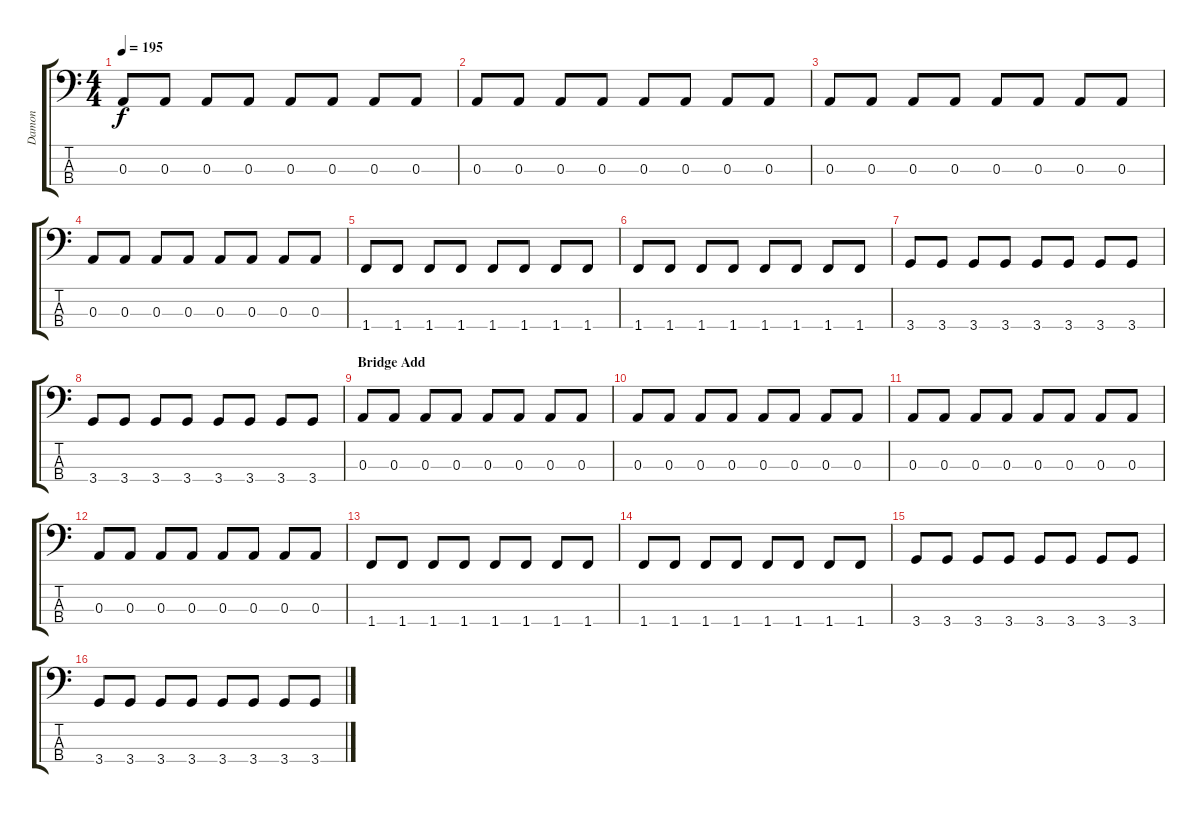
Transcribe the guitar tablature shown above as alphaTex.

\track ("Damon" "Damon") {instrument acousticbass}
\staff {score tabs}
\tuning (G2 D2 A1 E1) {hide}
\ts (4 4)
\tempo 195
\clef f4
\ks c
0.3.8{dy f} 0.3.8 0.3.8 0.3.8 0.3.8 0.3.8 0.3.8 0.3.8 |
0.3.8 0.3.8 0.3.8 0.3.8 0.3.8 0.3.8 0.3.8 0.3.8 |
0.3.8 0.3.8 0.3.8 0.3.8 0.3.8 0.3.8 0.3.8 0.3.8 |
0.3.8 0.3.8 0.3.8 0.3.8 0.3.8 0.3.8 0.3.8 0.3.8 |
1.4.8 1.4.8 1.4.8 1.4.8 1.4.8 1.4.8 1.4.8 1.4.8 |
1.4.8 1.4.8 1.4.8 1.4.8 1.4.8 1.4.8 1.4.8 1.4.8 |
3.4.8 3.4.8 3.4.8 3.4.8 3.4.8 3.4.8 3.4.8 3.4.8 |
3.4.8 3.4.8 3.4.8 3.4.8 3.4.8 3.4.8 3.4.8 3.4.8 |
\section ("" "Bridge Add")
0.3.8 0.3.8 0.3.8 0.3.8 0.3.8 0.3.8 0.3.8 0.3.8 |
0.3.8 0.3.8 0.3.8 0.3.8 0.3.8 0.3.8 0.3.8 0.3.8 |
0.3.8 0.3.8 0.3.8 0.3.8 0.3.8 0.3.8 0.3.8 0.3.8 |
0.3.8 0.3.8 0.3.8 0.3.8 0.3.8 0.3.8 0.3.8 0.3.8 |
1.4.8 1.4.8 1.4.8 1.4.8 1.4.8 1.4.8 1.4.8 1.4.8 |
1.4.8 1.4.8 1.4.8 1.4.8 1.4.8 1.4.8 1.4.8 1.4.8 |
3.4.8 3.4.8 3.4.8 3.4.8 3.4.8 3.4.8 3.4.8 3.4.8 |
3.4.8 3.4.8 3.4.8 3.4.8 3.4.8 3.4.8 3.4.8 3.4.8
